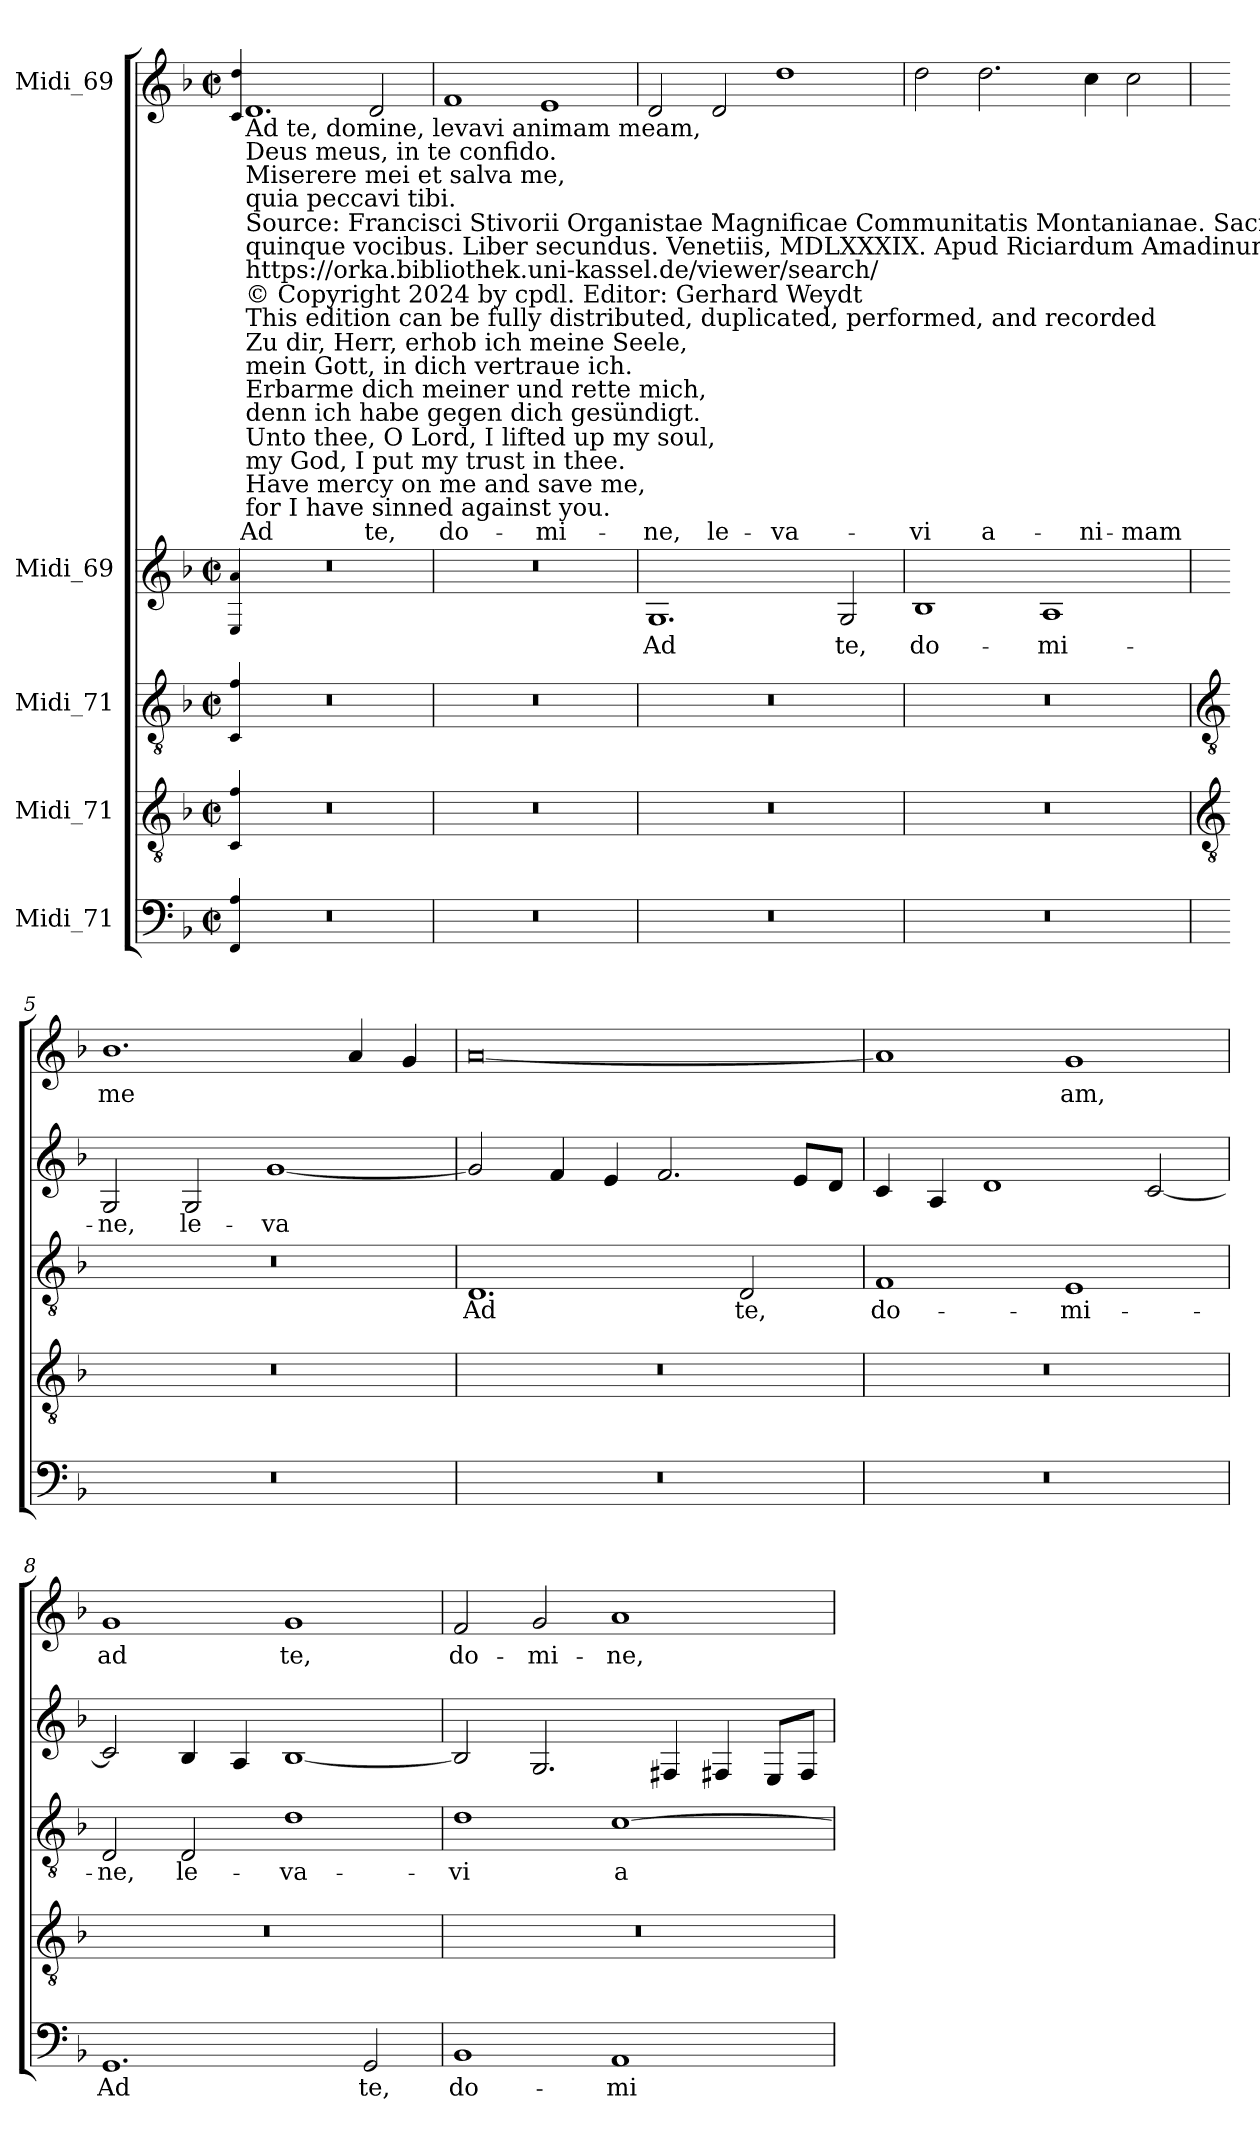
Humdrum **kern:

**kern	**text	**kern	**kern	**text	**kern	**text	**kern	**text
*part5	*part5	*part4	*part3	*part3	*part2	*part2	*part1	*part1
*staff5	*staff5	*staff4	*staff3	*staff3	*staff2	*staff2	*staff1	*staff1
*I"Midi_71	*	*I"Midi_71	*I"Midi_71	*	*I"Midi_69	*	*I"Midi_69	*
*clefF4	*	*clefGv2	*clefGv2	*	*clefG2	*	*clefG2	*
*k[b-]	*	*k[b-]	*k[b-]	*	*k[b-]	*	*k[b-]	*
*F:	*	*F:	*F:	*	*F:	*	*F:	*
*M4/2	*	*M4/2	*M4/2	*	*M4/2	*	*M4/2	*
*met(c|)	*	*met(c|)	*met(c|)	*	*met(c|)	*	*met(c|)	*
=1	=1	=1	=1	=1	=1	=1	=1	=1
4qqFF 4qqA	.	4qqC 4qqf	4qqC 4qqf	.	4qqE 4qqa	.	4qqc 4qqdd	.
!	!	!	!	!	!	!	!LO:TX:b:t=Ad te, domine, levavi animam meam, \nDeus meus, in te confido.\nMiserere mei et salva me,\nquia peccavi tibi.	!
!	!	!	!	!	!	!	!LO:TX:b:t=Source&colon; Francisci Stivorii Organistae Magnificae Communitatis Montanianae. Sacrarum Cantionum\nquinque vocibus. Liber secundus. Venetiis, MDLXXXIX. Apud Riciardum Amadinum.\nhttps&colon;//orka.bibliothek.uni-kassel.de/viewer/search/	!
!	!	!	!	!	!	!	!LO:TX:b:t=© Copyright 2024 by cpdl. Editor&colon; Gerhard Weydt\nThis edition can be fully distributed, duplicated, performed, and recorded	!
!	!	!	!	!	!	!	!LO:TX:b:t=Zu dir, Herr, erhob ich meine Seele,\nmein Gott, in dich vertraue ich.\nErbarme dich meiner und rette mich,\ndenn ich habe gegen dich gesündigt.	!
!	!	!	!	!	!	!	!LO:TX:b:t=Unto thee, O Lord, I lifted up my soul,\nmy God, I put my trust in thee.\nHave mercy on me and save me,\nfor I have sinned against you.	!
!	!	!	!	!	!	!	!	!LO:LY:b
0r	.	0r	0r	.	0r	.	1.d	Ad
!	!	!	!	!	!	!	!	!LO:LY:b
.	.	.	.	.	.	.	2d	te,
=2	=2	=2	=2	=2	=2	=2	=2	=2
!	!	!	!	!	!	!	!	!LO:LY:b
0r	.	0r	0r	.	0r	.	1f	do-
!	!	!	!	!	!	!	!	!LO:LY:b
.	.	.	.	.	.	.	1e	-mi-
=3	=3	=3	=3	=3	=3	=3	=3	=3
!	!	!	!	!	!	!LO:LY:b	!	!LO:LY:b
0r	.	0r	0r	.	1.G	Ad	2d	-ne,
!	!	!	!	!	!	!	!	!LO:LY:b
.	.	.	.	.	.	.	2d	le-
!	!	!	!	!	!	!	!	!LO:LY:b
.	.	.	.	.	.	.	1dd	-va-
!	!	!	!	!	!	!LO:LY:b	!	!
.	.	.	.	.	2G	te,	.	.
=4	=4	=4	=4	=4	=4	=4	=4	=4
!	!	!	!	!	!	!LO:LY:b	!	!LO:LY:b
0r	.	0r	0r	.	1B-	do-	2dd	-vi
!	!	!	!	!	!	!	!	!LO:LY:b
.	.	.	.	.	.	.	2.dd	a-
!	!	!	!	!	!	!LO:LY:b	!	!
.	.	.	.	.	1A	-mi-	.	.
!	!	!	!	!	!	!	!	!LO:LY:b
.	.	.	.	.	.	.	4cc	-ni-
!	!	!	!	!	!	!	!	!LO:LY:b
.	.	.	.	.	.	.	2cc	-mam
!!LO:LB:g=z
=5	=5	=5	=5	=5	=5	=5	=5	=5
*	*	*clefGv2	*clefGv2	*	*	*	*	*
!	!	!	!	!	!	!LO:LY:b	!	!LO:LY:b
0r	.	0r	0r	.	2G	-ne,	1.b-	me
!	!	!	!	!	!	!LO:LY:b	!	!
.	.	.	.	.	2G	le-	.	.
!	!	!	!	!	!	!LO:LY:b	!	!
.	.	.	.	.	[1g	-va	.	.
.	.	.	.	.	.	.	4a	.
.	.	.	.	.	.	.	4g	.
=6	=6	=6	=6	=6	=6	=6	=6	=6
!	!	!	!	!LO:LY:b	!	!	!	!
0r	.	0r	1.D	Ad	2g]	.	[0a	.
.	.	.	.	.	4f	.	.	.
.	.	.	.	.	4e	.	.	.
.	.	.	.	.	2.f	.	.	.
!	!	!	!	!LO:LY:b	!	!	!	!
.	.	.	2D	te,	.	.	.	.
.	.	.	.	.	8eL	.	.	.
.	.	.	.	.	8dJ	.	.	.
=7	=7	=7	=7	=7	=7	=7	=7	=7
!	!	!	!	!LO:LY:b	!	!	!	!
0r	.	0r	1F	do-	4c	.	1a]	.
.	.	.	.	.	4A	.	.	.
.	.	.	.	.	1d	.	.	.
!	!	!	!	!LO:LY:b	!	!	!	!LO:LY:b
.	.	.	1E	-mi-	.	.	1g	am,
.	.	.	.	.	[2c	.	.	.
=8	=8	=8	=8	=8	=8	=8	=8	=8
!	!LO:LY:b	!	!	!LO:LY:b	!	!	!	!LO:LY:b
1.GG	Ad	0r	2D	-ne,	2c]	.	1g	ad
!	!	!	!	!LO:LY:b	!	!	!	!
.	.	.	2D	le-	4B-	.	.	.
.	.	.	.	.	4A	.	.	.
!	!	!	!	!LO:LY:b	!	!	!	!LO:LY:b
.	.	.	1d	-va-	[1B-	.	1g	te,
!	!LO:LY:b	!	!	!	!	!	!	!
2GG	te,	.	.	.	.	.	.	.
=9	=9	=9	=9	=9	=9	=9	=9	=9
!	!LO:LY:b	!	!	!LO:LY:b	!	!	!	!LO:LY:b
1BB-	do-	0r	1d	-vi	2B-]	.	2f	do-
!	!	!	!	!	!	!	!	!LO:LY:b
.	.	.	.	.	2.G	.	2g	-mi-
!	!LO:LY:b	!	!	!LO:LY:b	!	!	!	!LO:LY:b
1AA	-mi-	.	[1c	a	.	.	1a	-ne,
.	.	.	.	.	4F#	.	.	.
.	.	.	.	.	4F#X	.	.	.
.	.	.	.	.	8EL	.	.	.
.	.	.	.	.	8F#J	.	.	.
=	=	=	=	=	=	=	=	=
*-	*-	*-	*-	*-	*-	*-	*-	*-
